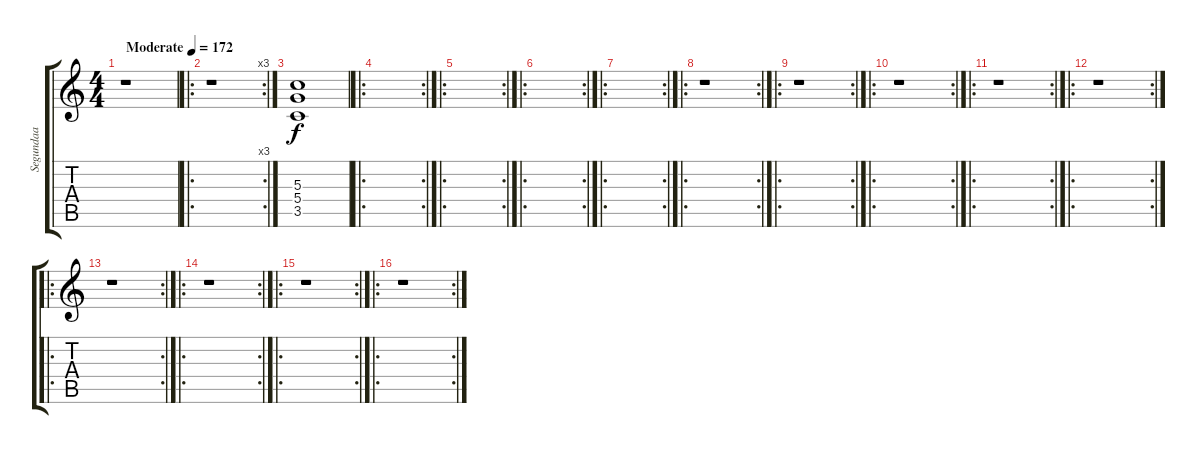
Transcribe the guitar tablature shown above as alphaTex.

\track ("Segundaa" "Segundaa") {instrument distortionguitar}
\staff {score tabs}
\tuning (E4 B3 G3 D3 A2 E2) {hide}
\ts (4 4)
\tempo (172 "Moderate")
\clef g2
\ks c
r.1{dy f instrument distortionguitar} |
\ro
\rc 3
r.1 |
(5.3 5.4 3.5).1 |
\ro
\rc 2
|
\ro
\rc 2
|
\ro
\rc 2
|
\ro
\rc 2
|
\ro
\rc 2
r.1 |
\ro
\rc 2
r.1 |
\ro
\rc 2
r.1 |
\ro
\rc 2
r.1 |
\ro
\rc 2
r.1 |
\ro
\rc 2
r.1 |
\ro
\rc 2
r.1 |
\ro
\rc 2
r.1 |
\ro
\rc 2
r.1
